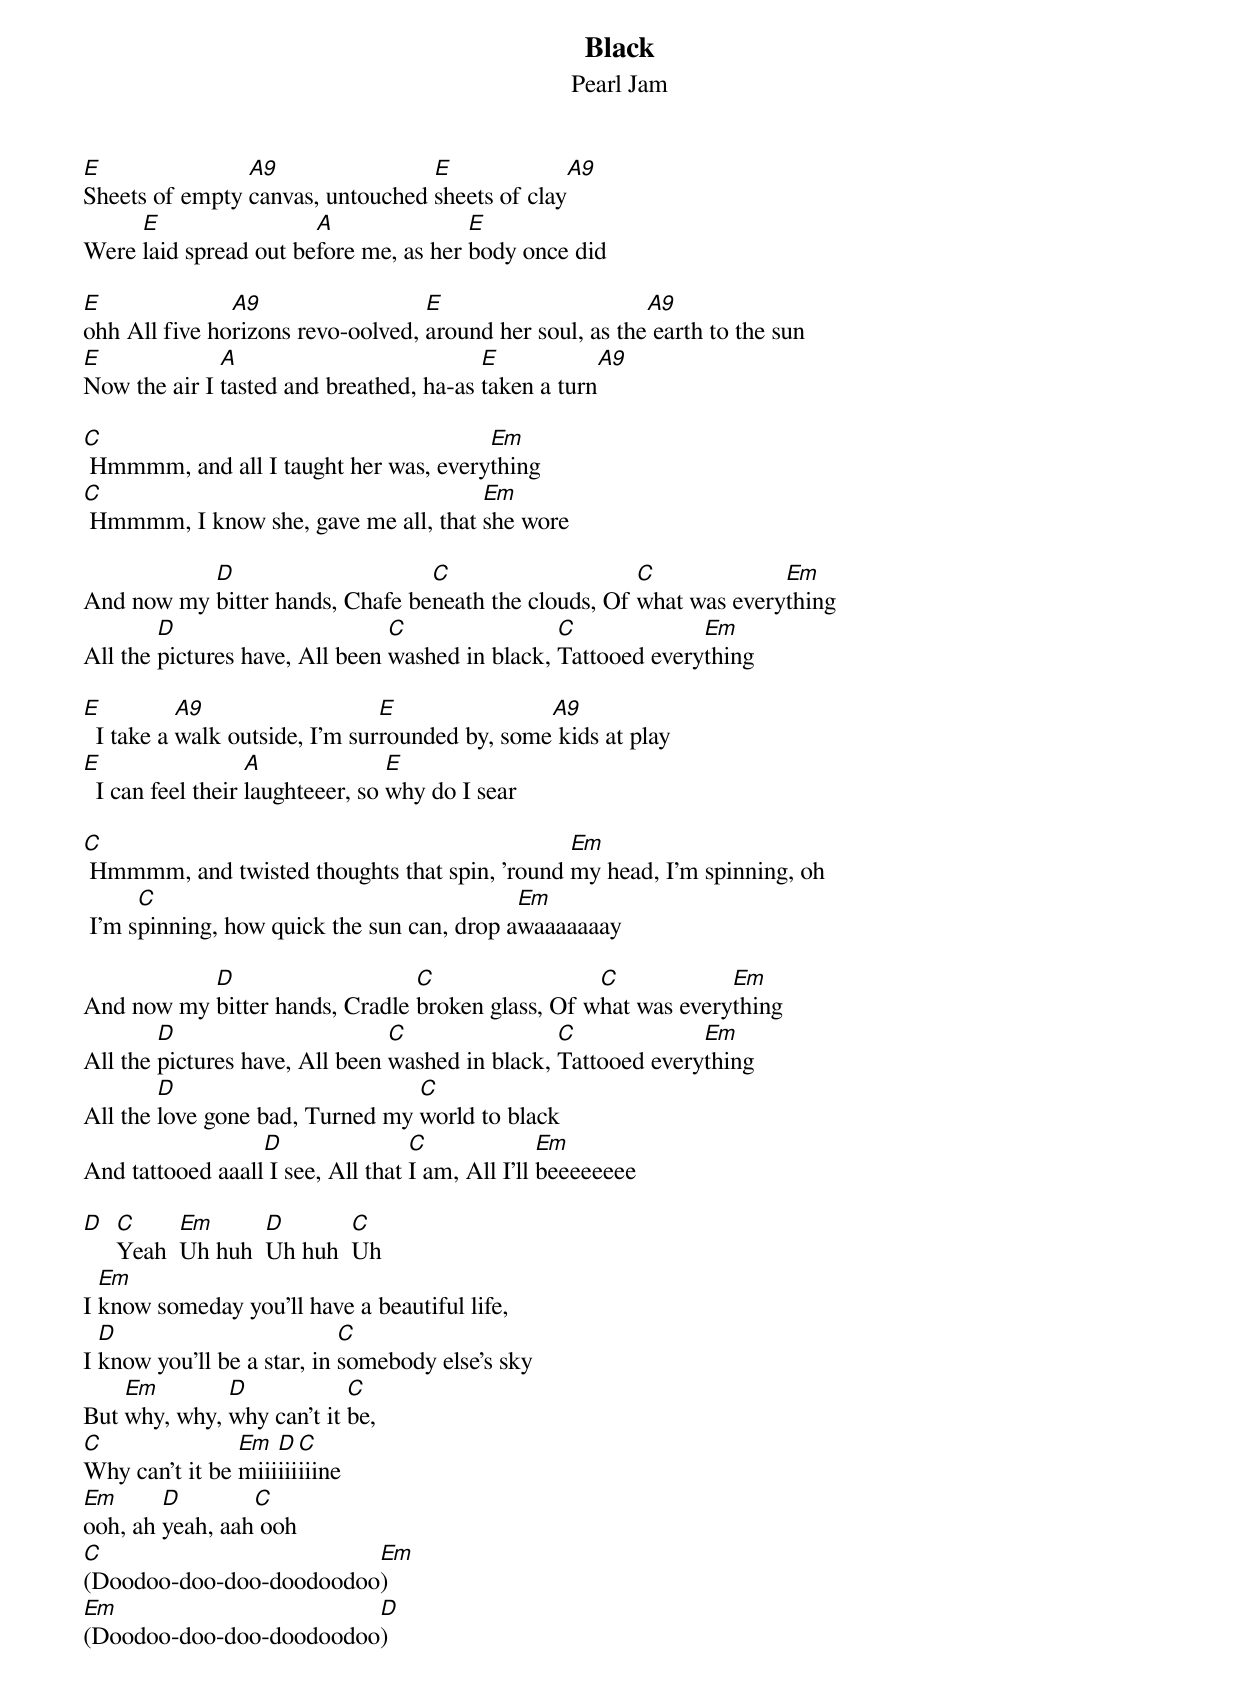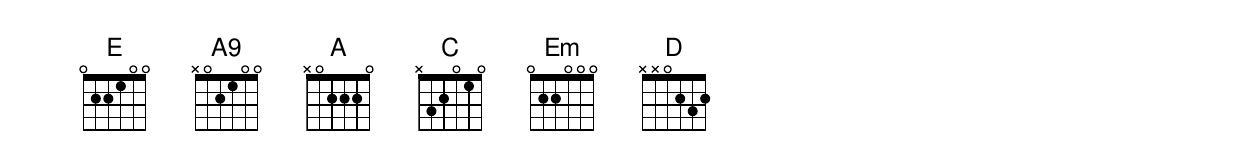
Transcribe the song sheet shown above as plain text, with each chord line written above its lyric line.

Black
Pearl Jam

E               A9                E              A9
Sheets of empty canvas, untouched sheets of clay
     E                 A               E
Were laid spread out before me, as her body once did

E              A9                  E                      A9
ohh All five horizons revo-oolved, around her soul, as the earth to the sun
E             A                          E            A9
Now the air I tasted and breathed, ha-as taken a turn

C                                      Em
 Hmmmm, and all I taught her was, everything
C                                     Em
 Hmmmm, I know she, gave me all, that she wore

           D                     C                    C             Em
And now my bitter hands, Chafe beneath the clouds, Of what was everything
        D                       C                C             Em
All the pictures have, All been washed in black, Tattooed everything

E          A9                   E               A9
  I take a walk outside, I'm surrounded by, some kids at play
E                  A              E
  I can feel their laughteeer, so why do I sear

C                                              Em
 Hmmmm, and twisted thoughts that spin, 'round my head, I'm spinning, oh
      C                                     Em
 I'm spinning, how quick the sun can, drop awaaaaaaay

           D                    C                 C            Em
And now my bitter hands, Cradle broken glass, Of what was everything
        D                       C                C             Em
All the pictures have, All been washed in black, Tattooed everything
        D                        C
All the love gone bad, Turned my world to black
                  D                C              Em
And tattooed aaall I see, All that I am, All I'll beeeeeeee

D C     Em      D       C
  Yeah  Uh huh  Uh huh  Uh
  Em
I know someday you'll have a beautiful life,
  D                         C
I know you'll be a star, in somebody else's sky
    Em        D            C
But why, why, why can't it be,
C               Em  D  C
Why can't it be miiiiiiiiine
Em      D        C
ooh, ah yeah, aah ooh
C                        Em
(Doodoo-doo-doo-doodoodoo)
Em                       D
(Doodoo-doo-doo-doodoodoo)
